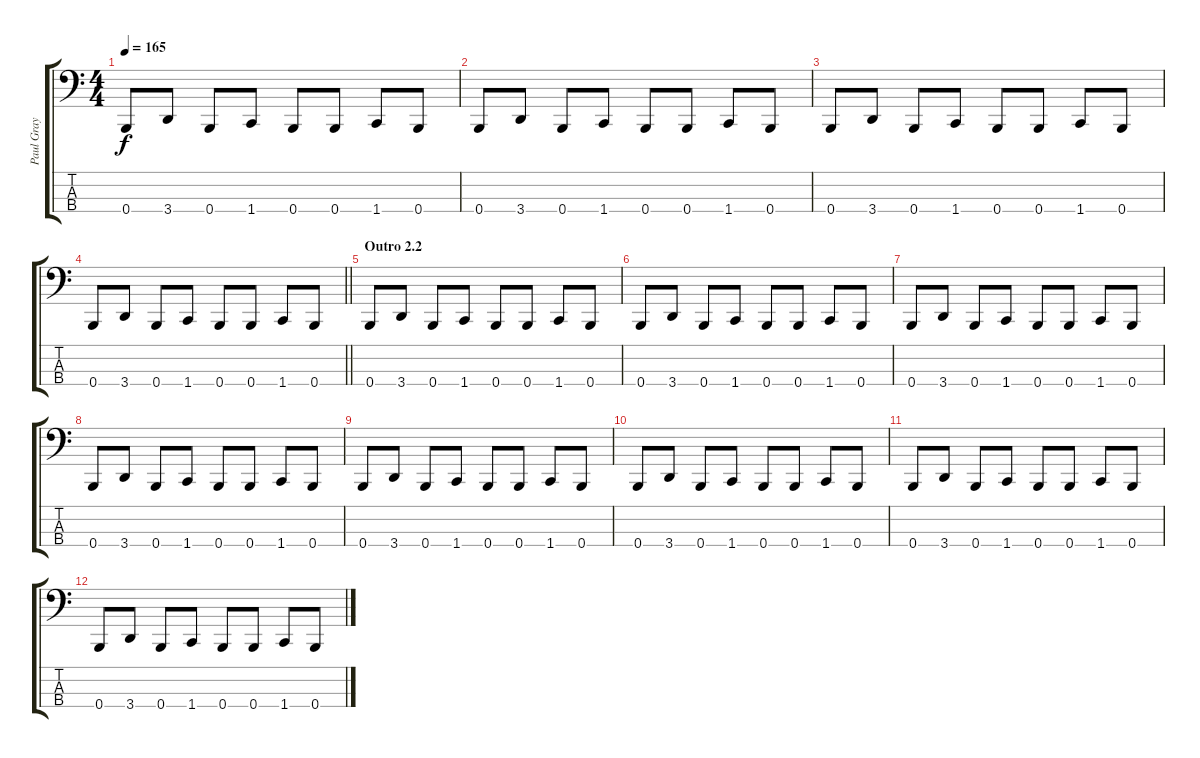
\track ("Paul Gray" "Paul Gray") {instrument electricbasspick}
\staff {score tabs}
\tuning (E2 B1 Gb1 B0) {hide}
\ts (4 4)
\tempo 165
\clef f4
\ks c
0.4.8{dy f} 3.4.8 0.4.8 1.4.8 0.4.8 0.4.8 1.4.8 0.4.8 |
0.4.8 3.4.8 0.4.8 1.4.8 0.4.8 0.4.8 1.4.8 0.4.8 |
0.4.8 3.4.8 0.4.8 1.4.8 0.4.8 0.4.8 1.4.8 0.4.8 |
\barLineRight lightlight
0.4.8 3.4.8 0.4.8 1.4.8 0.4.8 0.4.8 1.4.8 0.4.8 |
\section ("" "Outro 2.2")
0.4.8 3.4.8 0.4.8 1.4.8 0.4.8 0.4.8 1.4.8 0.4.8 |
0.4.8 3.4.8 0.4.8 1.4.8 0.4.8 0.4.8 1.4.8 0.4.8 |
0.4.8 3.4.8 0.4.8 1.4.8 0.4.8 0.4.8 1.4.8 0.4.8 |
0.4.8 3.4.8 0.4.8 1.4.8 0.4.8 0.4.8 1.4.8 0.4.8 |
0.4.8 3.4.8 0.4.8 1.4.8 0.4.8 0.4.8 1.4.8 0.4.8 |
0.4.8 3.4.8 0.4.8 1.4.8 0.4.8 0.4.8 1.4.8 0.4.8 |
0.4.8 3.4.8 0.4.8 1.4.8 0.4.8 0.4.8 1.4.8 0.4.8 |
0.4.8 3.4.8 0.4.8 1.4.8 0.4.8 0.4.8 1.4.8 0.4.8
